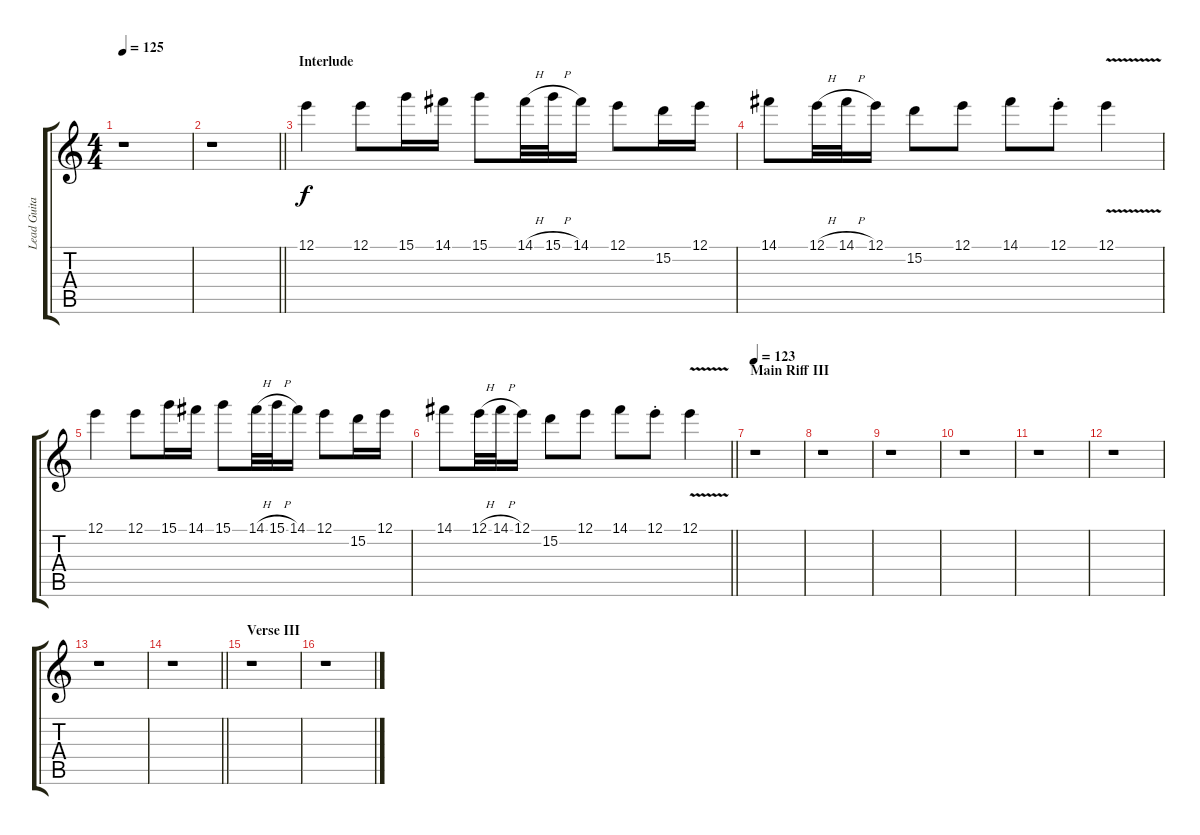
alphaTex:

\track ("Lead Guitar I" "Lead Guita") {instrument distortionguitar}
\staff {score tabs}
\tuning (E4 B3 G3 D3 A2 E2) {hide}
\ts (4 4)
\tempo 125
\clef g2
\ks c
r.1{dy f} |
\barLineRight lightlight
r.1 |
\section ("" "Interlude")
12.1.4 12.1.8 15.1.16 14.1.16 15.1.8 14.1{h}.32 15.1{h}.32 14.1.16 12.1.8 15.2.16 12.1.16 |
14.1.8 12.1{h}.32 14.1{h}.32 12.1.16 15.2.8 12.1.8 14.1.8 12.1{st}.8 12.1{v}.4 |
12.1.4 12.1.8 15.1.16 14.1.16 15.1.8 14.1{h}.32 15.1{h}.32 14.1.16 12.1.8 15.2.16 12.1.16 |
\barLineRight lightlight
14.1.8 12.1{h}.32 14.1{h}.32 12.1.16 15.2.8 12.1.8 14.1.8 12.1{st}.8 12.1{v}.4 |
\section ("" "Main Riff III")
\tempo 123
r.1 |
r.1 |
r.1 |
r.1 |
r.1 |
r.1 |
r.1 |
\barLineRight lightlight
r.1 |
\section ("" "Verse III")
r.1 |
r.1
